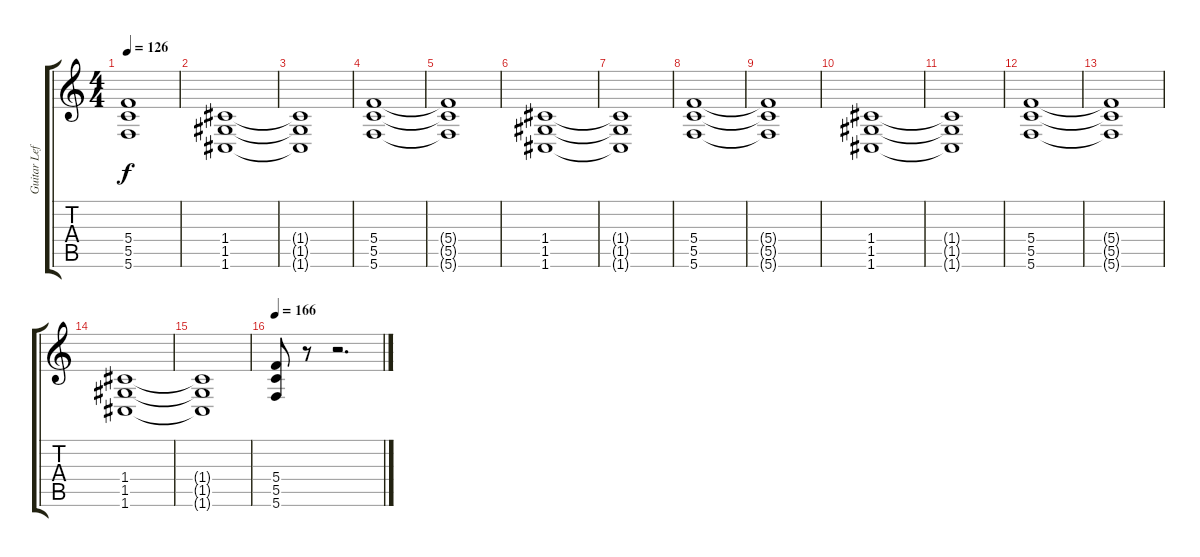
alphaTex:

\track ("Guitar Left" "Guitar Lef") {instrument distortionguitar}
\staff {score tabs}
\tuning (D4 A3 F3 C3 G2 C2) {hide}
\ts (4 4)
\tempo 126
\clef g2
\ks c
(5.4{t} 5.5{t} 5.6{t}).1{dy f} |
(1.4 1.5 1.6).1 |
(1.4{t} 1.5{t} 1.6{t}).1 |
(5.4 5.5 5.6).1 |
(5.4{t} 5.5{t} 5.6{t}).1 |
(1.4 1.5 1.6).1 |
(1.4{t} 1.5{t} 1.6{t}).1 |
(5.4 5.5 5.6).1 |
(5.4{t} 5.5{t} 5.6{t}).1 |
(1.4 1.5 1.6).1 |
(1.4{t} 1.5{t} 1.6{t}).1 |
(5.4 5.5 5.6).1 |
(5.4{t} 5.5{t} 5.6{t}).1 |
(1.4 1.5 1.6).1 |
(1.4{t} 1.5{t} 1.6{t}).1 |
\tempo 166
(5.4 5.5 5.6).8 r.8 r.2{d}
